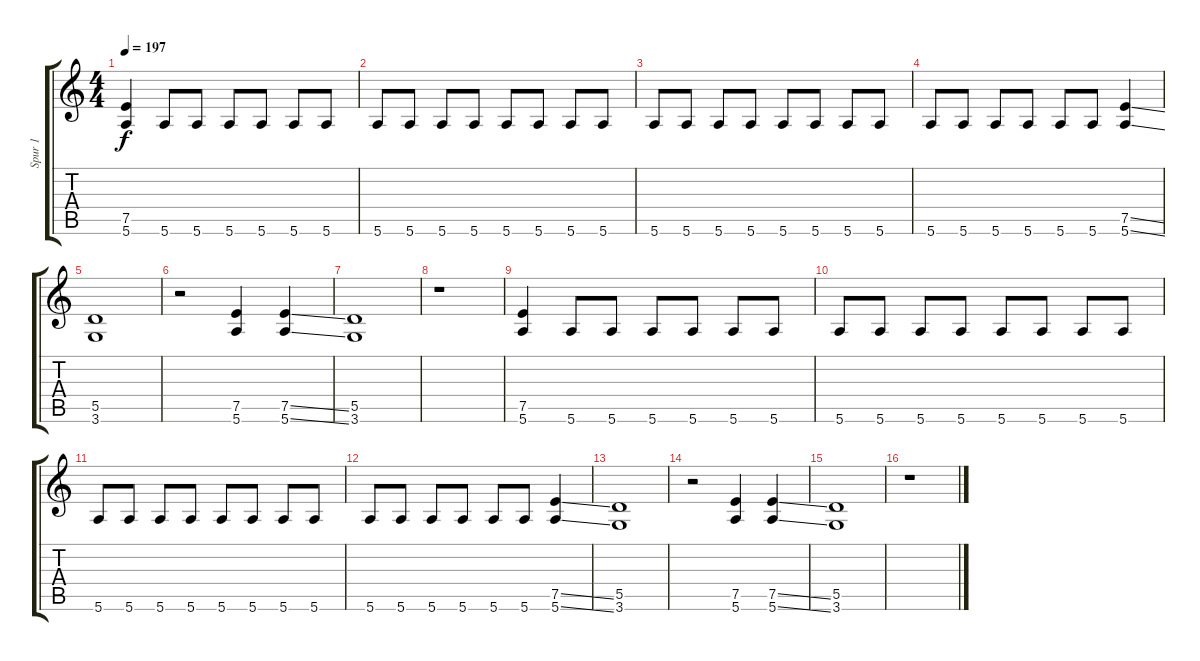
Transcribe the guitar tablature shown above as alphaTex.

\track ("Spur 1" "Spur 1") {instrument distortionguitar}
\staff {score tabs}
\tuning (E4 B3 G3 D3 A2 E2) {hide}
\ts (4 4)
\tempo 197
\clef g2
\ks c
(7.5 5.6).4{dy f} 5.6.8 5.6.8 5.6.8 5.6.8 5.6.8 5.6.8 |
5.6.8 5.6.8 5.6.8 5.6.8 5.6.8 5.6.8 5.6.8 5.6.8 |
5.6.8 5.6.8 5.6.8 5.6.8 5.6.8 5.6.8 5.6.8 5.6.8 |
5.6.8 5.6.8 5.6.8 5.6.8 5.6.8 5.6.8 (7.5{ss} 5.6{ss}).4 |
(5.5 3.6).1 |
r.2 (7.5 5.6).4 (7.5{ss} 5.6{ss}).4 |
(5.5 3.6).1 |
r.1 |
(7.5 5.6).4 5.6.8 5.6.8 5.6.8 5.6.8 5.6.8 5.6.8 |
5.6.8 5.6.8 5.6.8 5.6.8 5.6.8 5.6.8 5.6.8 5.6.8 |
5.6.8 5.6.8 5.6.8 5.6.8 5.6.8 5.6.8 5.6.8 5.6.8 |
5.6.8 5.6.8 5.6.8 5.6.8 5.6.8 5.6.8 (7.5{ss} 5.6{ss}).4 |
(5.5 3.6).1 |
r.2 (7.5 5.6).4 (7.5{ss} 5.6{ss}).4 |
(5.5 3.6).1 |
r.1
